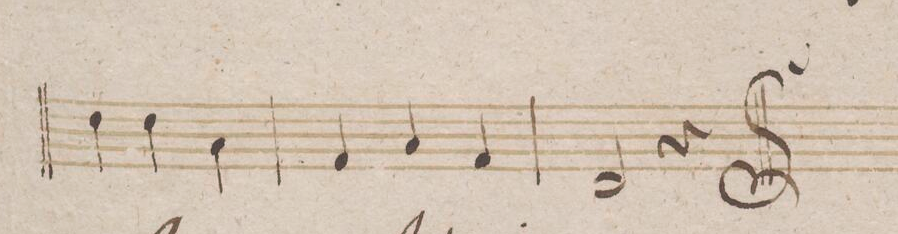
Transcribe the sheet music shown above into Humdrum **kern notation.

**kern	**dynam
*I"Fagotto 2do	*
*clefF4	*
*k[b-]	*
*M3/4	*
4F\	.
4F\	.
4C\	.
=98	=98
4AA/	.
4C/	.
4AA/	.
=99	=99
2FF/	.
4r	.
==	==
*-	*-
